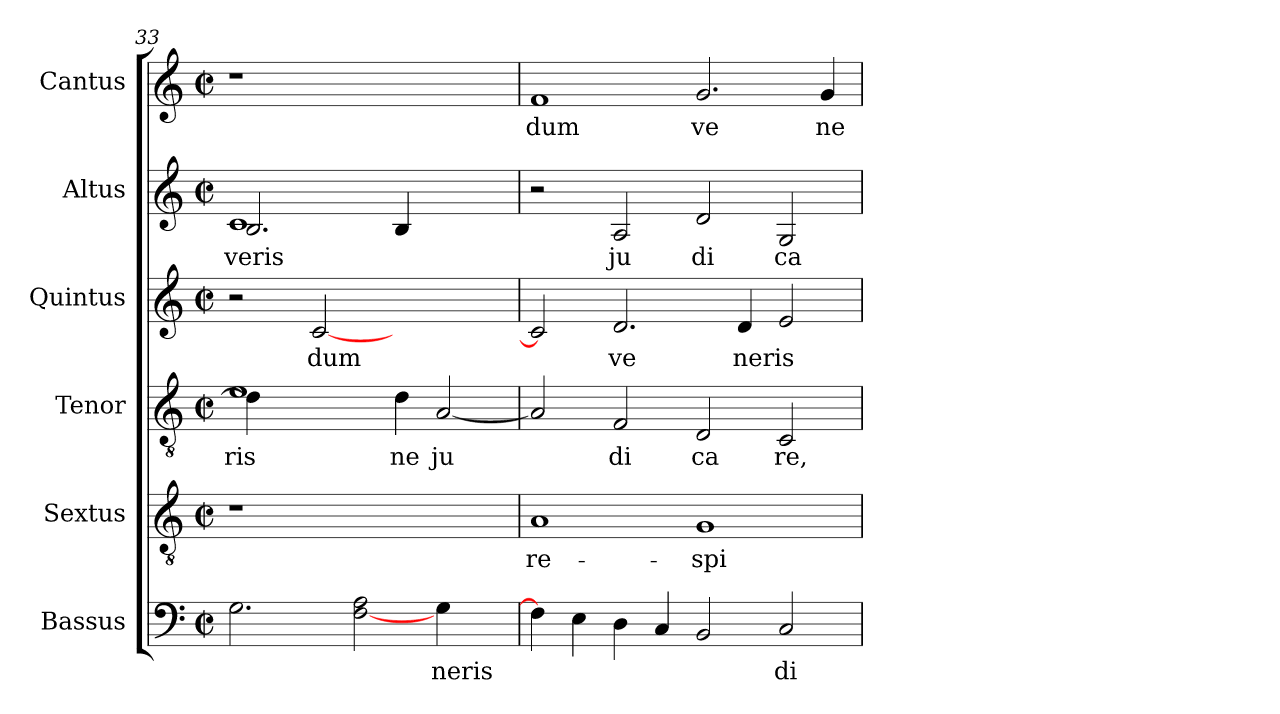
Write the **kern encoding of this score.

**kern	**text	**kern	**text	**kern	**text	**kern	**text	**kern	**text	**kern	**text
*part6	*part6	*part5	*part5	*part4	*part4	*part3	*part3	*part2	*part2	*part1	*part1
*staff6	*staff6	*staff5	*staff5	*staff4	*staff4	*staff3	*staff3	*staff2	*staff2	*staff1	*staff1
*I"Bassus	*	*I"Sextus	*	*I"Tenor	*	*I"Quintus	*	*I"Altus	*	*I"Cantus	*
*clefF4	*	*clefGv2	*	*clefGv2	*	*clefG2	*	*clefG2	*	*clefG2	*
*k[]	*	*k[]	*	*k[]	*	*k[]	*	*k[]	*	*k[]	*
*C:	*	*C:	*	*C:	*	*C:	*	*C:	*	*C:	*
*M2/2	*	*M2/2	*	*M2/2	*	*M2/2	*	*M2/2	*	*M2/2	*
*met(c|)	*	*met(c|)	*	*met(c|)	*	*met(c|)	*	*met(c|)	*	*met(c|)	*
=33	=33	=33	=33	=33	=33	=33	=33	=33	=33	=33	=33
*	*	*	*	*^	*	*	*	*	*	*	*
!	!	!	!	!	!	!LO:LY:b:cj	!	!	!	!LO:LY:b:cj	!	!
*	*	*	*	*	*	*	*	*	*^	*	*	*
2.G\	.	1r	.	1e	4d\]	ris	2r	.	1c	2.B/	veris	1r	.
.	.	.	.	.	1.ryy	.	.	.	.	.	.	.	.
!	!	!	!	!	!	!	!	!LO:LY:b:cj	!	!	!	!	!
.	.	.	.	.	.	.	[<2c/	dum	.	.	.	.	.
2A\ [>2F\	.	.	.	.	.	.	.	.	.	2ryy	.	.	.
!	!	!	!	!	!	!LO:LY:b:cj	!	!	!	!	!LO:LY:b:cj	!	!
.	.	2.ryy	.	4d\	.	ne	2.ryy	.	4B/	.	.	2.ryy	.
!	!LO:LY:b:cj	!	!	!	!	!LO:LY:b:cj	!	!	!	!	!	!	!
4G\	neris	.	.	[<2A/	.	ju	.	.	2ryy	2ryy	.	.	.
4ryy	.	.	.	.	.	.	.	.	.	.	.	.	.
*	*	*	*	*v	*v	*	*	*	*v	*v	*	*	*
=34	=34	=34	=34	=34	=34	=34	=34	=34	=34	=34	=34
!	!LO:LY:b:cj	!	!LO:LY:b:cj	!	!LO:LY:b:cj	!	!LO:LY:b:cj	!	!	!	!LO:LY:b:cj
4F\]	.	1A	re-	2A/]	.	2c/]	.	2r	.	1f	dum
!	!LO:LY:b:cj	!	!	!	!	!	!	!	!	!	!
4E\	.	.	.	.	.	.	.	.	.	.	.
!	!LO:LY:b:cj	!	!	!	!LO:LY:b:cj	!	!LO:LY:b:cj	!	!LO:LY:b:cj	!	!
4D\	.	.	.	2F/	di	2.d/	ve	2A/	ju	.	.
!	!LO:LY:b:cj	!	!	!	!	!	!	!	!	!	!
4C/	.	.	.	.	.	.	.	.	.	.	.
!	!LO:LY:b:cj	!	!LO:LY:b:cj	!	!LO:LY:b:cj	!	!	!	!LO:LY:b:cj	!	!LO:LY:b:cj
2BB/	.	1G	-spi-	2D/	ca	.	.	2d/	di	2.g/	ve
!	!	!	!	!	!	!	!LO:LY:b:cj	!	!	!	!
.	.	.	.	.	.	4d/	neris	.	.	.	.
!	!LO:LY:b:cj	!	!	!	!LO:LY:b:cj	!	!LO:LY:b:cj	!	!LO:LY:b:cj	!	!
2C/	di	.	.	2C/	re,	2e/	.	2G/	ca	.	.
!	!	!	!	!	!	!	!	!	!	!	!LO:LY:b:cj
.	.	.	.	.	.	.	.	.	.	4g/	ne
=	=	=	=	=	=	=	=	=	=	=	=
*-	*-	*-	*-	*-	*-	*-	*-	*-	*-	*-	*-
